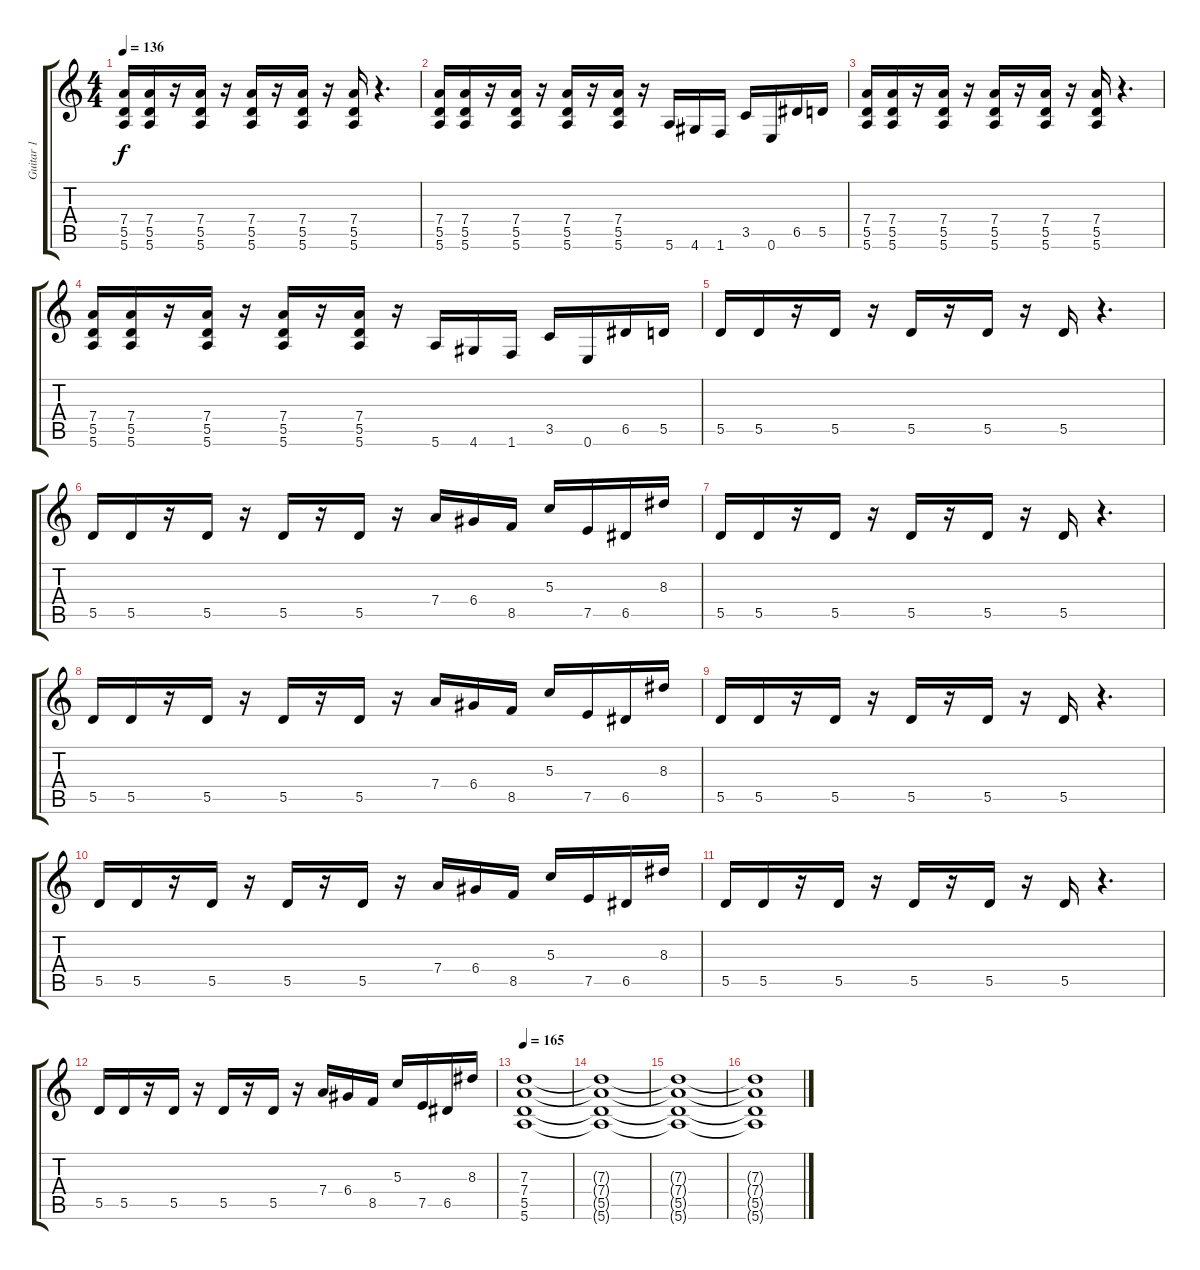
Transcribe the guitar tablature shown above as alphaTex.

\track ("Guitar 1" "Guitar 1") {instrument distortionguitar}
\staff {score tabs}
\tuning (E4 B3 G3 D3 A2 E2) {hide}
\ts (4 4)
\tempo 136
\clef g2
\ks c
(7.4 5.5 5.6).16{dy f} (7.4 5.5 5.6).16 r.16 (7.4 5.5 5.6).16 r.16 (7.4 5.5 5.6).16 r.16 (7.4 5.5 5.6).16 r.16 (7.4 5.5 5.6).16 r.4{d} |
(7.4 5.5 5.6).16 (7.4 5.5 5.6).16 r.16 (7.4 5.5 5.6).16 r.16 (7.4 5.5 5.6).16 r.16 (7.4 5.5 5.6).16 r.16 5.6.16 4.6.16 1.6.16 3.5.16 0.6.16 6.5.16 5.5.16 |
(7.4 5.5 5.6).16 (7.4 5.5 5.6).16 r.16 (7.4 5.5 5.6).16 r.16 (7.4 5.5 5.6).16 r.16 (7.4 5.5 5.6).16 r.16 (7.4 5.5 5.6).16 r.4{d} |
(7.4 5.5 5.6).16 (7.4 5.5 5.6).16 r.16 (7.4 5.5 5.6).16 r.16 (7.4 5.5 5.6).16 r.16 (7.4 5.5 5.6).16 r.16 5.6.16 4.6.16 1.6.16 3.5.16 0.6.16 6.5.16 5.5.16 |
5.5.16 5.5.16 r.16 5.5.16 r.16 5.5.16 r.16 5.5.16 r.16 5.5.16 r.4{d} |
5.5.16 5.5.16 r.16 5.5.16 r.16 5.5.16 r.16 5.5.16 r.16 7.4.16 6.4.16 8.5.16 5.3.16 7.5.16 6.5.16 8.3.16 |
5.5.16 5.5.16 r.16 5.5.16 r.16 5.5.16 r.16 5.5.16 r.16 5.5.16 r.4{d} |
5.5.16 5.5.16 r.16 5.5.16 r.16 5.5.16 r.16 5.5.16 r.16 7.4.16 6.4.16 8.5.16 5.3.16 7.5.16 6.5.16 8.3.16 |
5.5.16 5.5.16 r.16 5.5.16 r.16 5.5.16 r.16 5.5.16 r.16 5.5.16 r.4{d} |
5.5.16 5.5.16 r.16 5.5.16 r.16 5.5.16 r.16 5.5.16 r.16 7.4.16 6.4.16 8.5.16 5.3.16 7.5.16 6.5.16 8.3.16 |
5.5.16 5.5.16 r.16 5.5.16 r.16 5.5.16 r.16 5.5.16 r.16 5.5.16 r.4{d} |
5.5.16 5.5.16 r.16 5.5.16 r.16 5.5.16 r.16 5.5.16 r.16 7.4.16 6.4.16 8.5.16 5.3.16 7.5.16 6.5.16 8.3.16 |
\tempo 165
(7.3 7.4 5.5 5.6).1 |
(7.3{t} 7.4{t} 5.5{t} 5.6{t}).1 |
(7.3{t} 7.4{t} 5.5{t} 5.6{t}).1 |
(7.3{t} 7.4{t} 5.5{t} 5.6{t}).1
